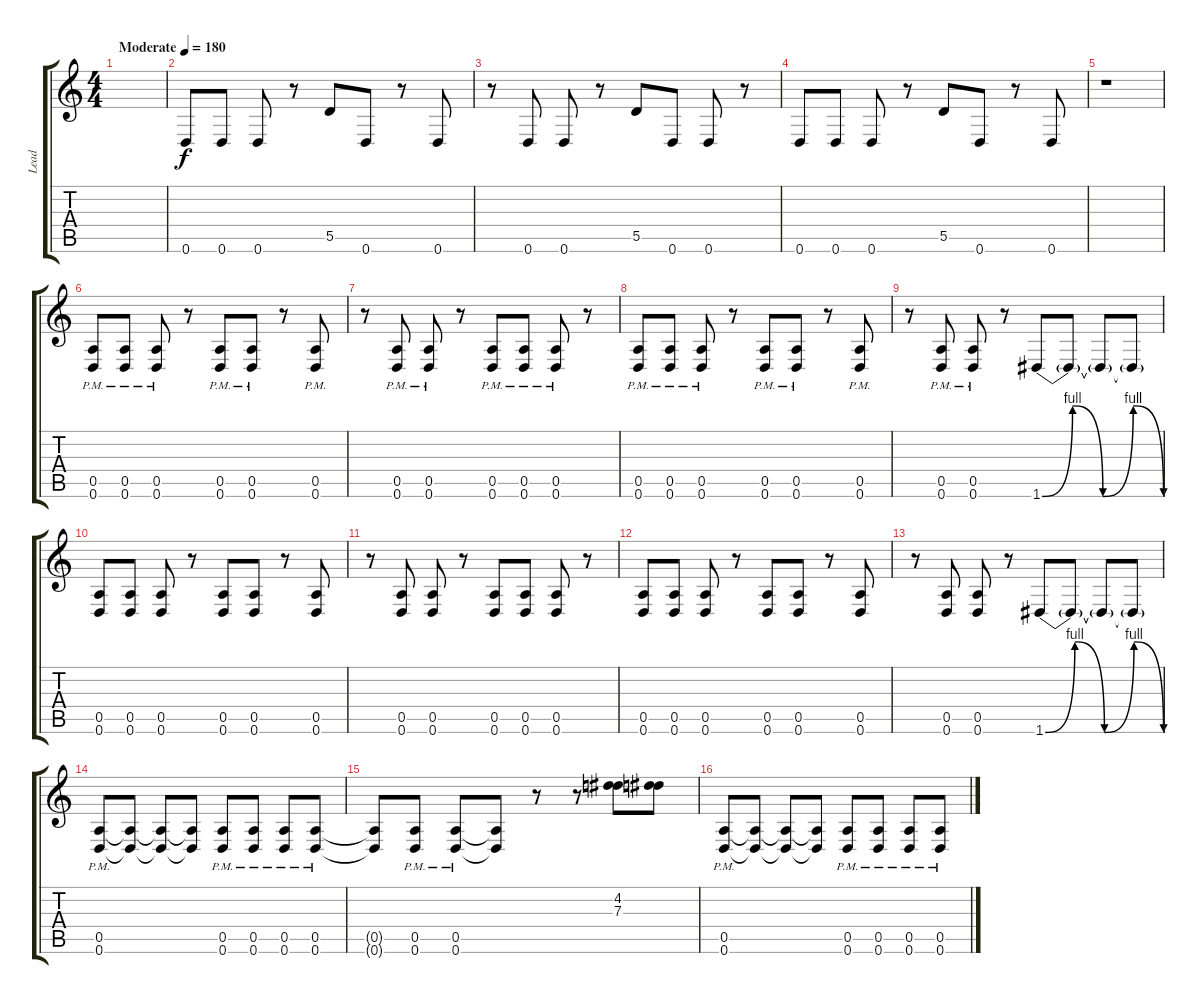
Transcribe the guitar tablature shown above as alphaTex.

\track ("Lead" "Lead") {instrument distortionguitar}
\staff {score tabs}
\tuning (E4 B3 G3 D3 A2 D2) {hide}
\ts (4 4)
\tempo (180 "Moderate")
\clef g2
\ks c
|
0.6.8 0.6.8 0.6.8 r.8 5.5.8 0.6.8 r.8 0.6.8 |
r.8 0.6.8 0.6.8 r.8 5.5.8 0.6.8 0.6.8 r.8 |
0.6.8 0.6.8 0.6.8 r.8 5.5.8 0.6.8 r.8 0.6.8 |
r.1 |
(0.5{pm} 0.6{pm}).8 (0.5{pm} 0.6{pm}).8 (0.5{pm} 0.6{pm}).8 r.8 (0.5{pm} 0.6{pm}).8 (0.5{pm} 0.6{pm}).8 r.8 (0.5{pm} 0.6{pm}).8 |
r.8 (0.5{pm} 0.6{pm}).8 (0.5{pm} 0.6{pm}).8 r.8 (0.5{pm} 0.6{pm}).8 (0.5{pm} 0.6{pm}).8 (0.5{pm} 0.6{pm}).8 r.8 |
(0.5{pm} 0.6{pm}).8 (0.5{pm} 0.6{pm}).8 (0.5{pm} 0.6{pm}).8 r.8 (0.5{pm} 0.6{pm}).8 (0.5{pm} 0.6{pm}).8 r.8 (0.5{pm} 0.6{pm}).8 |
r.8 (0.5{pm} 0.6{pm}).8 (0.5{pm} 0.6{pm}).8 r.8 1.6{be (custom 0 0 15 4 30 0 45 4 60 0)}.8 1.6{t}.8 1.6{t}.8 1.6{t}.8 |
(0.5 0.6).8 (0.5 0.6).8 (0.5 0.6).8 r.8 (0.5 0.6).8 (0.5 0.6).8 r.8 (0.5 0.6).8 |
r.8 (0.5 0.6).8 (0.5 0.6).8 r.8 (0.5 0.6).8 (0.5 0.6).8 (0.5 0.6).8 r.8 |
(0.5 0.6).8 (0.5 0.6).8 (0.5 0.6).8 r.8 (0.5 0.6).8 (0.5 0.6).8 r.8 (0.5 0.6).8 |
r.8 (0.5 0.6).8 (0.5 0.6).8 r.8 1.6{be (custom 0 0 15 4 30 0 45 4 60 0)}.8 1.6{t}.8 1.6{t}.8 1.6{t}.8 |
(0.5{pm} 0.6{pm}).8 (0.5{t} 0.6{t}).8 (0.5{t} 0.6{t}).8 (0.5{t} 0.6{t}).8 (0.5{pm} 0.6{pm}).8 (0.5{pm} 0.6{pm}).8 (0.5{pm} 0.6{pm}).8 (0.5{pm} 0.6{pm}).8 |
(0.5{t} 0.6{t}).8 (0.5{pm} 0.6{pm}).8 (0.5{pm} 0.6{pm}).8 (0.5{t} 0.6{t}).8 r.8 r.8 (4.2 7.3).8 (4.2{t} 7.3{t}).8 |
(0.5{pm} 0.6{pm}).8 (0.5{t} 0.6{t}).8 (0.5{t} 0.6{t}).8 (0.5{t} 0.6{t}).8 (0.5{pm} 0.6{pm}).8 (0.5{pm} 0.6{pm}).8 (0.5{pm} 0.6{pm}).8 (0.5{pm} 0.6{pm}).8
